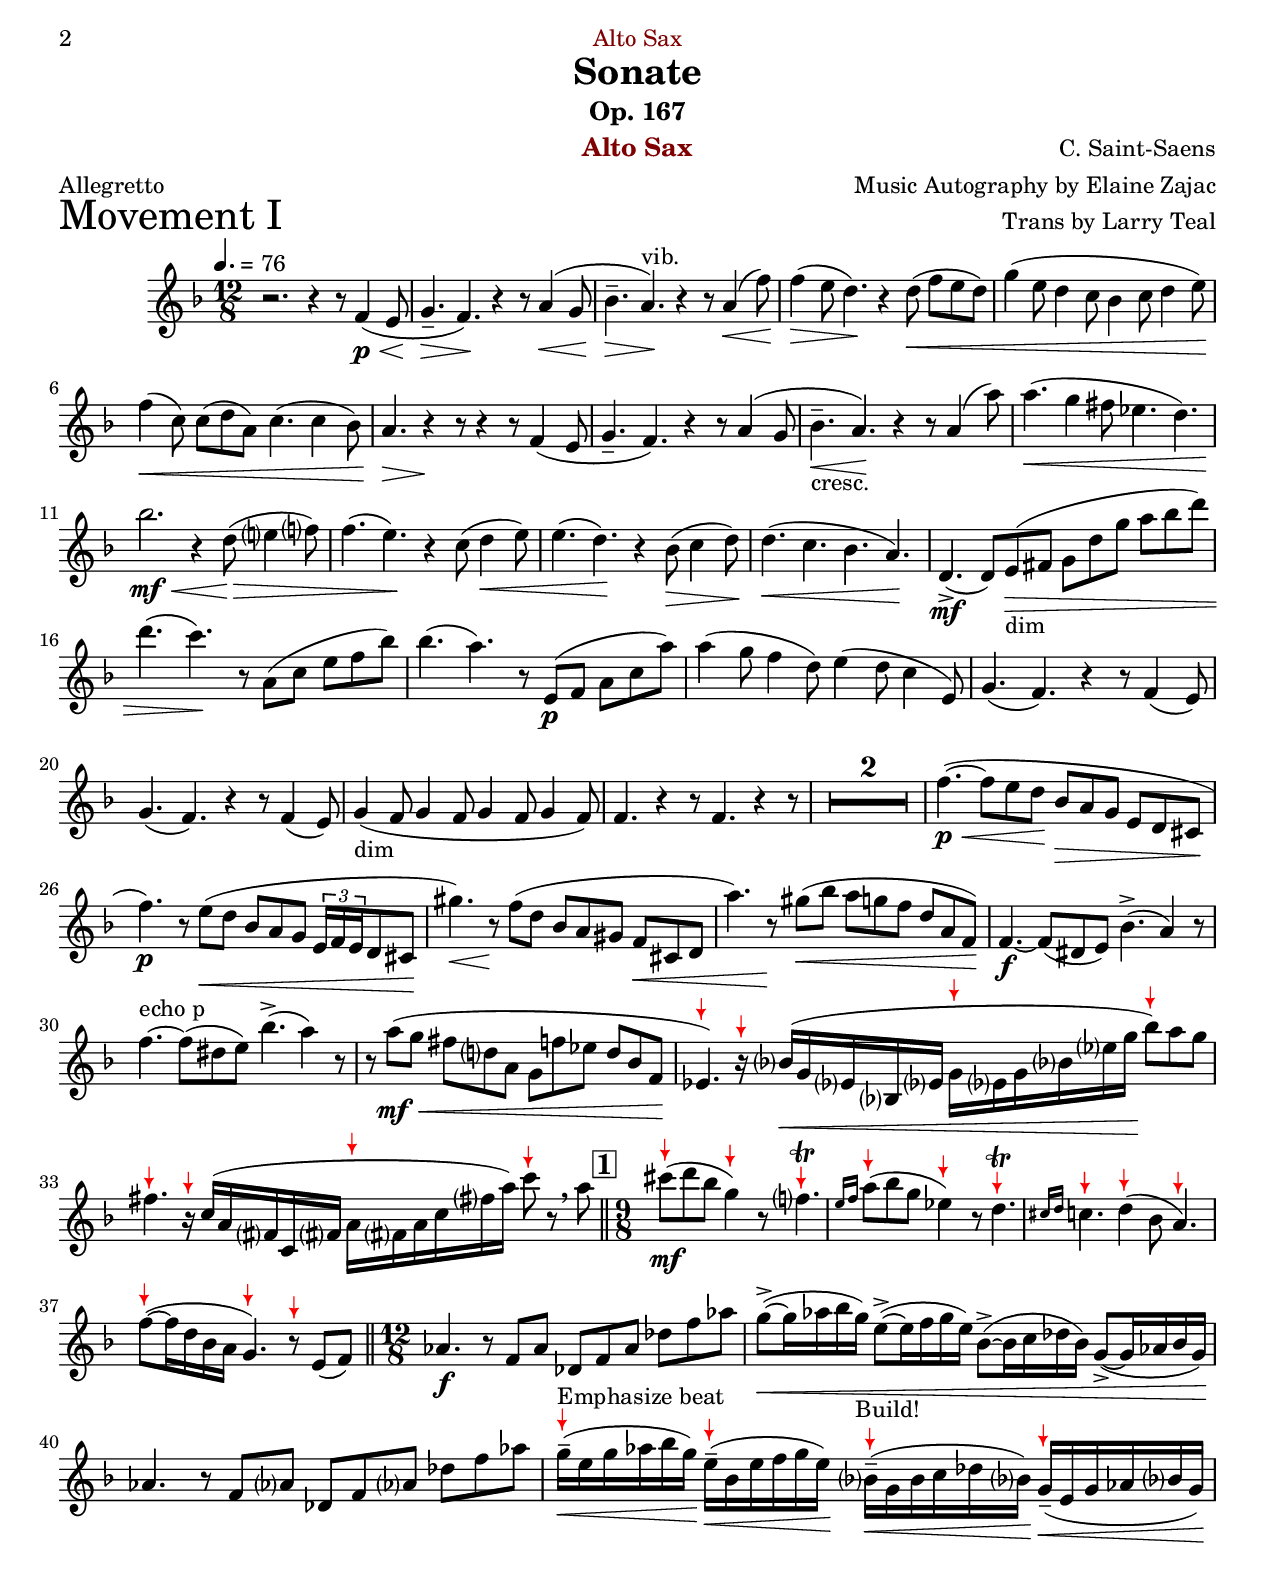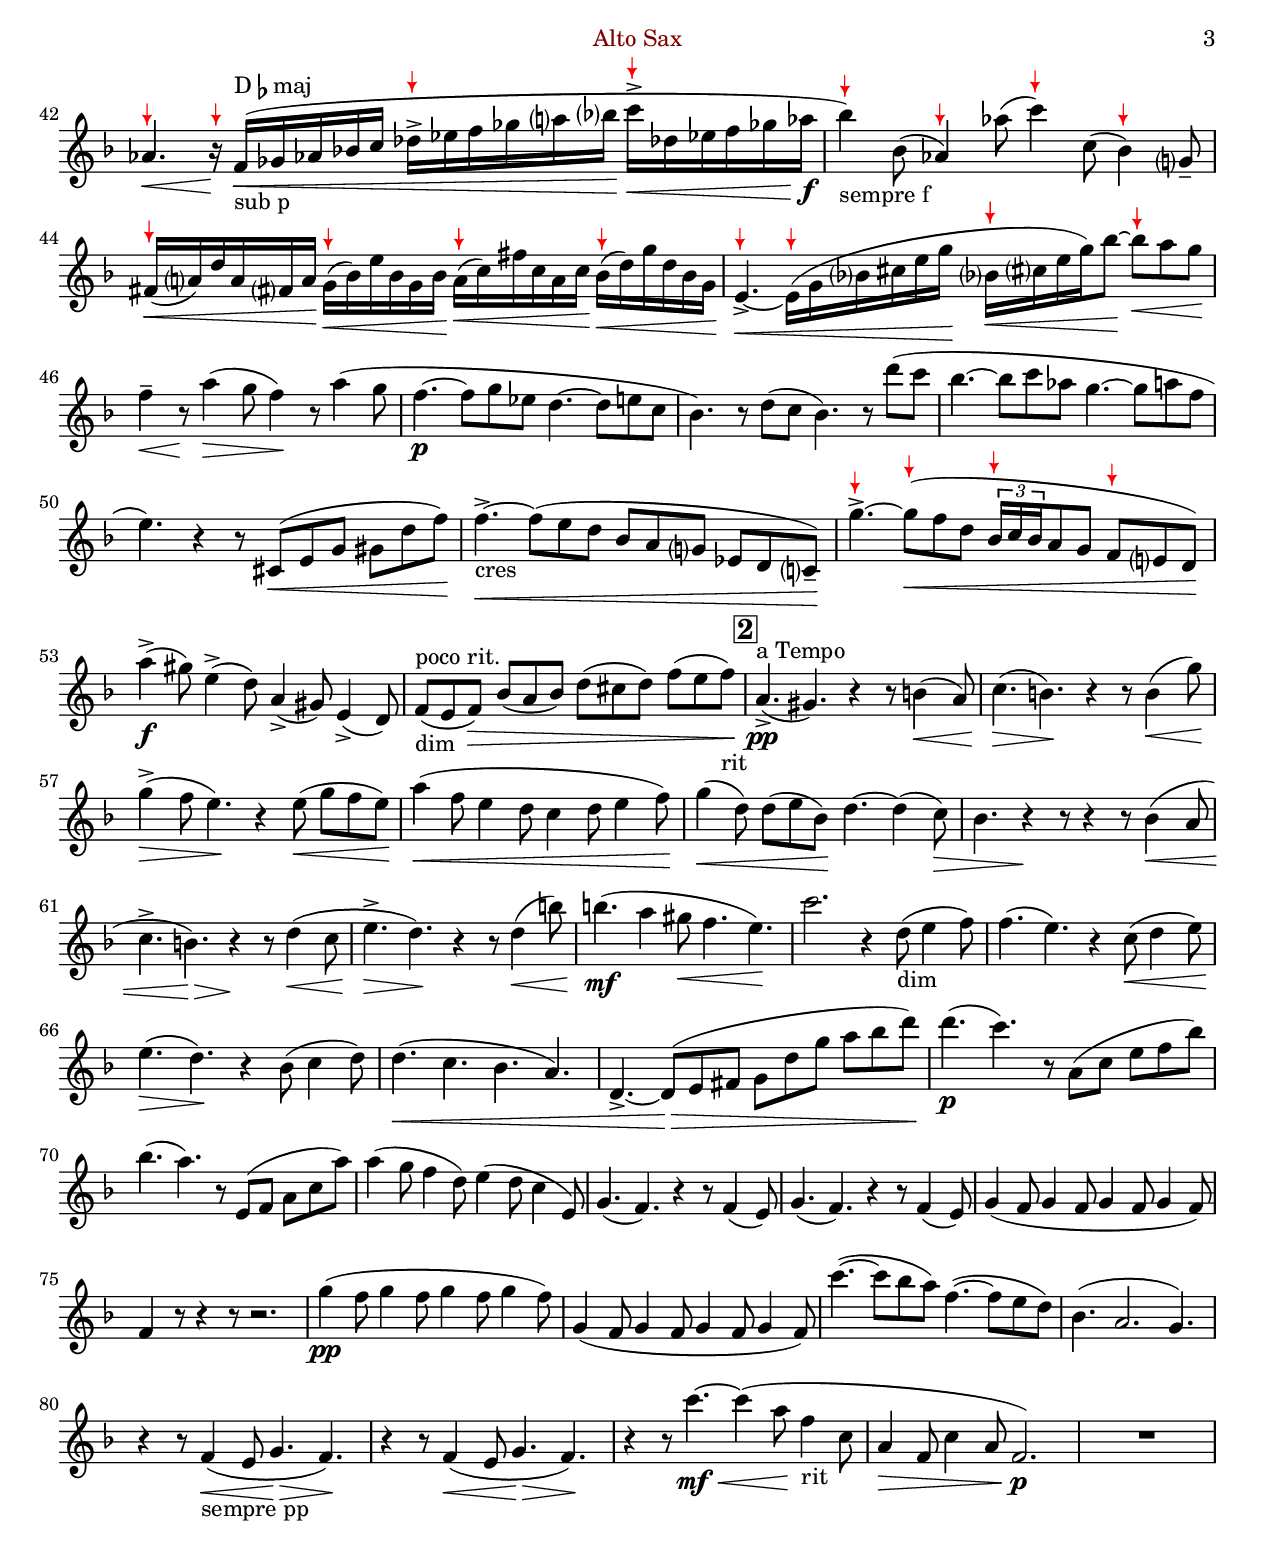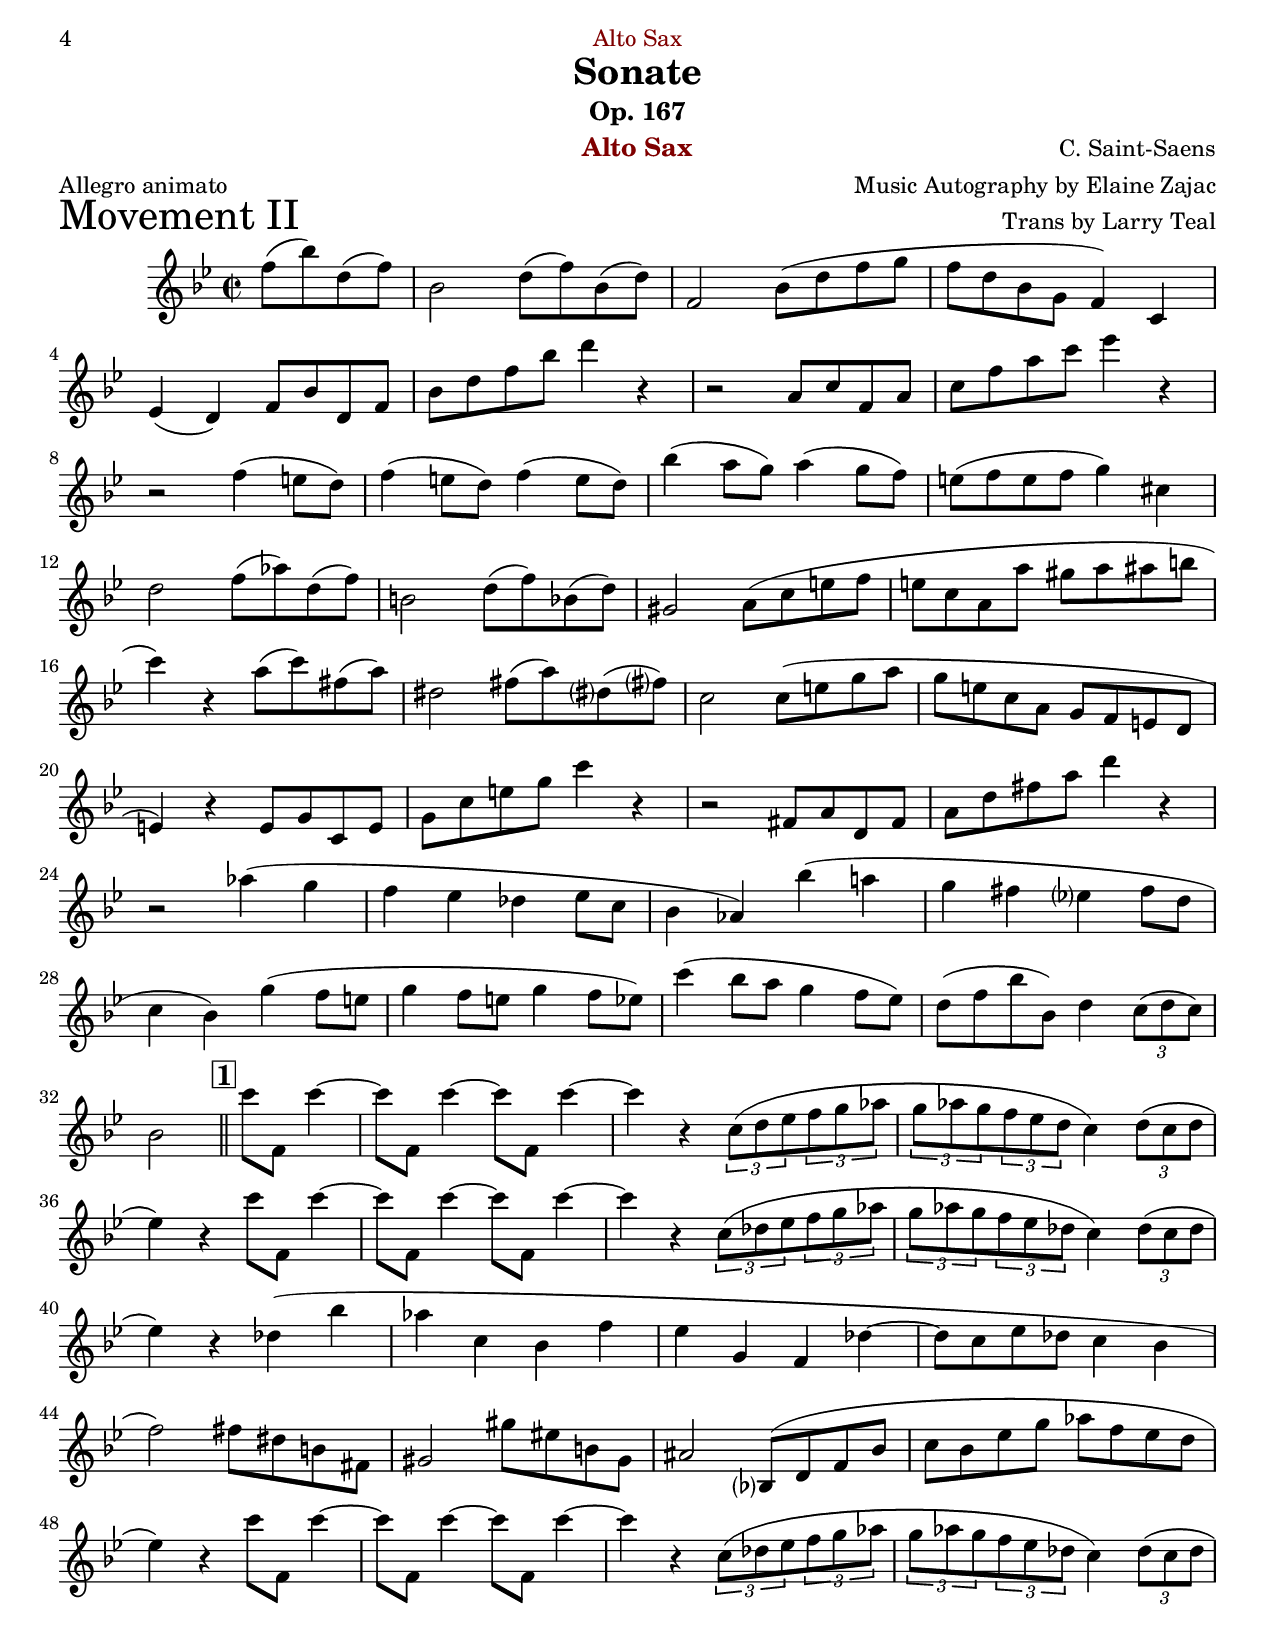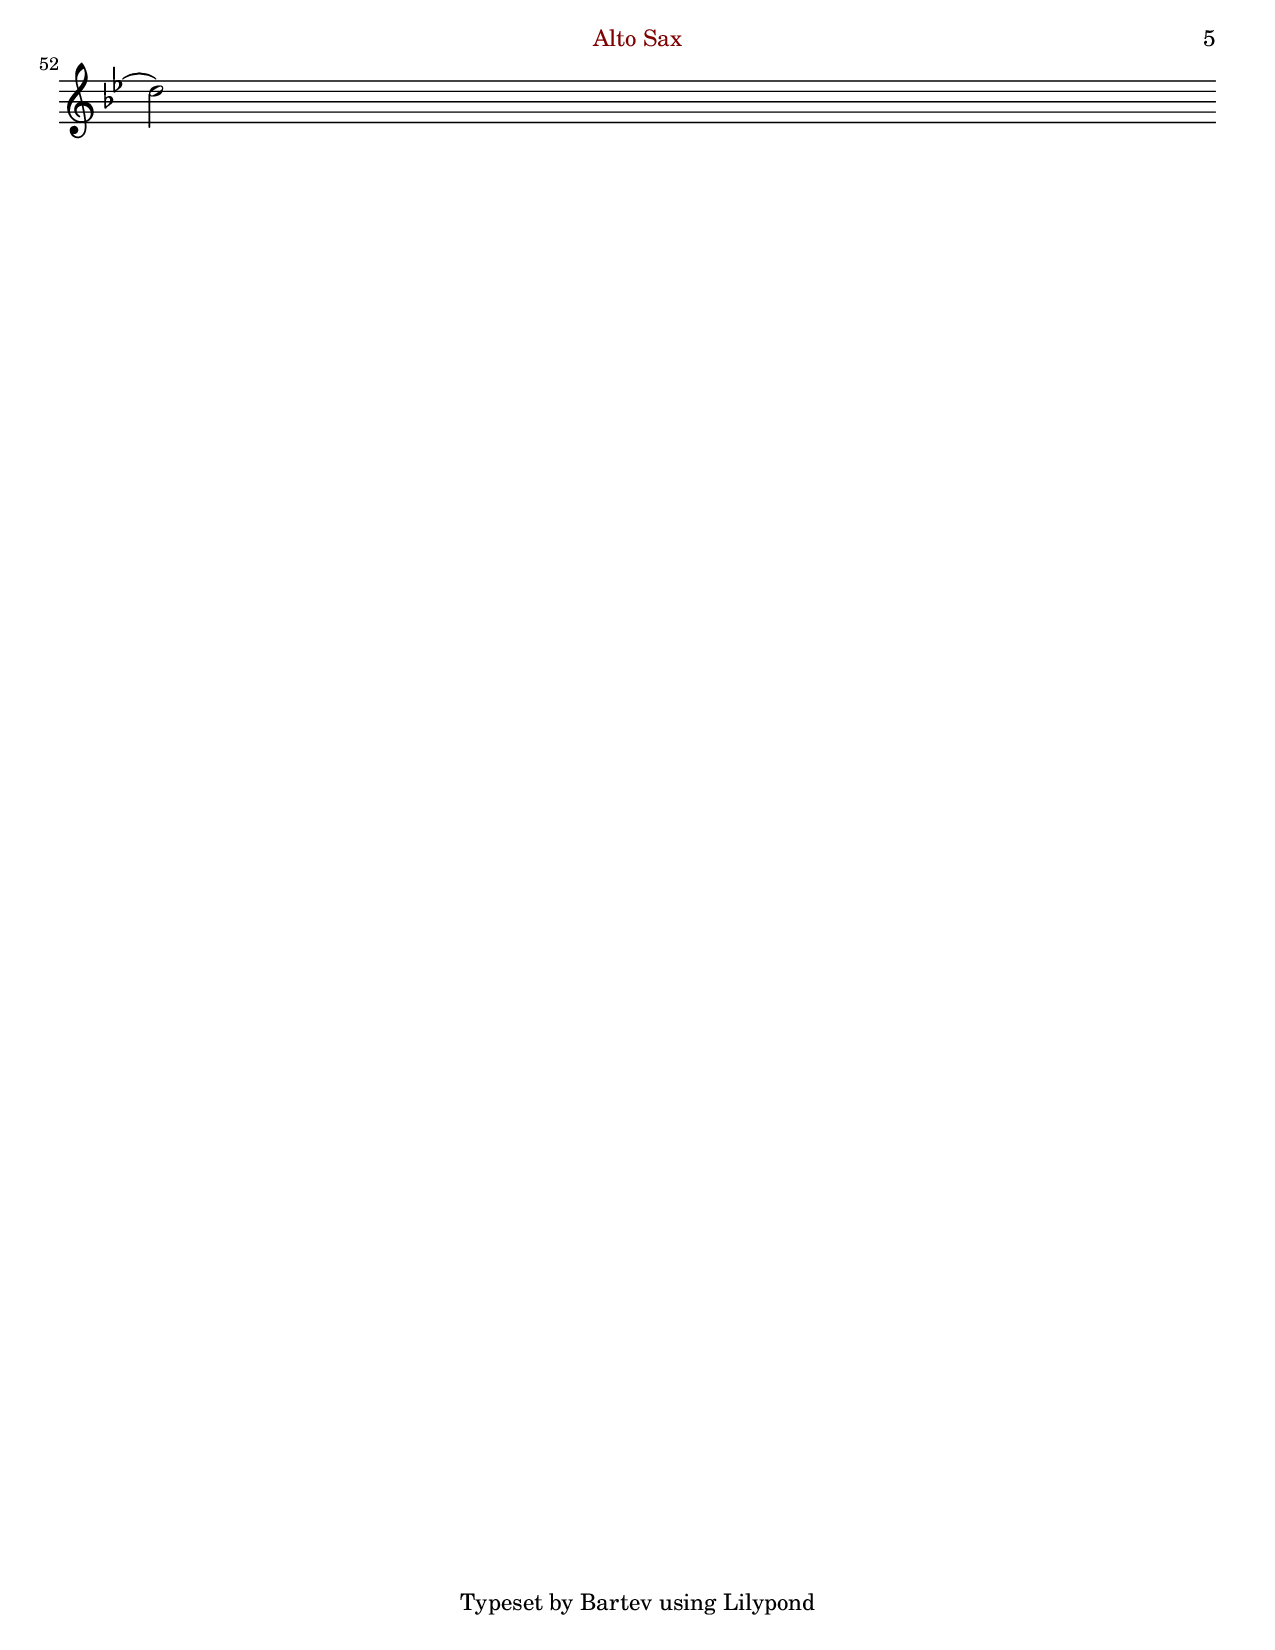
\version "2.24.0"


\header {
  % http://lilypond.org/doc/v2.18/Documentation/notation/creating-titles-headers-and-footers

  title = "Sonate"
  % dedication = 
  subtitle = "Op. 167"

  instrument = \markup \with-color #darkred "Alto Sax"
  % poet = 
  composer = "C. Saint-Saens"

  opus = "Trans by Larry Teal"
  arranger = "Music Autography by Elaine Zajac"
  meter = "Allegretto"

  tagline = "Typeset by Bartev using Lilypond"
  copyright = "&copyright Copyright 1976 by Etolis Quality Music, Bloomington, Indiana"
}

#(set-default-paper-size "letter")
\paper {
  ragged-bottom = ##t
  % page-number-type = #'roman
  system-system-spacing.basic-distance = #12
  % page-breaking = #ly:page-turn-breaking
  page-breaking = #ly:minimal-breaking
  % page-breaking = #ly:one-page-breaking
}

\layout {
  % #(layout-set-staff-size 20)  % default is 20
}

\version "2.24.0"

\version "2.24.0"

downarrow = \markup {
  \with-color #red
  \center-column {
    \combine
    \draw-line #'(0 . 2)
    \arrow-head #Y #DOWN ##t
  }
}



movementI =  \relative c' { 
  \key f \major
  \time 12/8
  \set Score.rehearsalMarkFormatter = #format-mark-box-numbers
  \tempo 4. = 76

  % \mark \markup { Allegretto }
  % 1
  r2. r4 r8 f4\p\<(e8 |
  g4.--\>f\!) r4 r8 a4\<( g8 |
  bes4.--\> a4.^"vib."\!) r4 r8 a4\<( f'8) |
  f4\>( e8 d4.\!) r4 d8\<( f e d) |

  %5
  g4( e8 d4 c8 bes4 c8 d4 e8) |
  f4\<( c8) c( d a) c4.( c4 bes8) |
  a4.\> r4\! r8 r4 r8 f4( e8 |
  g4.-- f4.) r4 r8 a4(g8 |

  %9
  bes4.--\<_"cresc." a4.\!) r4 r8 a4( a'8) |
  a4.\<( g4 fis8 ees4. d4.) |
  bes'2.\mf\< r4 d,8\>( e4 f8) | 
  f4.( e\!) r4 c8( d4\< e8) |

  %13
  e4.( d\!) r4 bes8(\> c4 d8\!) |
  d4.(\< c bes a\!) |
  d,\mf->( d8) e_"dim"\>( fis g8 d' g a bes d) |
  d4.( c\!) r8 a,( c e f bes) |

  %17
  bes4.( a) r8 e,\p( f a c a') | 
  a4( g8 f4 d8) e4( d8 c4 e,8) |
  g4.( f) r4 r8 f4( e8) |

  g4.( f) r4 r8 f4( e8) |
  g4_"dim"( f8 g4 f8 g4 f8 g4 f8) |
  f4. r4 r8 f4. r4 r8 |

  R1.*2 |
  f'4.\p\<( ~ f8 e d\!  bes\> a g e d cis\! | 
  f'4.\p) r8 e\<( d bes a g \tuplet 3/2 { e16 f e} d8 cis \!|

  gis''4.\<) r8\! f8( d   bes a gis   f\< cis d |
  a''4.) r8\! gis8\<( bes a g f d a f\!) |
  f4.\f ~ f8( dis e) bes'4.->( a4) r8 |

  %30
  f'4.^"echo p" ~ f8( dis e) bes'4.->( a4) r8 | 
  r8 a\mf\<( g fis d a g f' es d bes f \! |
  es4.^\downarrow) r16^\downarrow bes'?\<( g es? bes? es? 
  g^\downarrow es? g bes? es? g \!
  bes8^\downarrow) a g |

  % 33
  fis4.^\downarrow r16^\downarrow c16(a fis? c fis? a^\downarrow fis? a c fis? a) 
  c8^\downarrow r8 \breathe a8 | \bar "||"
  \mark \default
  \time 9/8
  cis8^\downarrow\mf( d bes g4^\downarrow) r8 f4.^\downarrow\trill \grace { e16 f } |
  a8^\downarrow( bes g es4^\downarrow) r8 d4.^\downarrow\trill \grace { cis16 d } |
  c4.^\downarrow d4^\downarrow( bes8 a4.^\downarrow) |

  % 37
  f'8^\downarrow( ~ f16 d bes a g4.^\downarrow) r8^\downarrow e( f) | \bar "||"
  \time 12/8 
  aes4.\f r8 f aes des, f aes des f aes |
  g8->\<( ~ g16 aes bes g)_"Build!" e8->( ~ e16 f g e) bes8->( ~ bes16 c des bes) g8->( ~ g16 aes bes g) |

  % 40
  aes4.\! r8 f aes? des, f aes? des f aes |
  g16--\<^\downarrow^"Emphasize beat"( e g aes bes g)\! 
  e--\<^\downarrow( bes e f g e)\! bes?--\<^\downarrow( g bes c des bes?)\! 
  g--\<^\downarrow( e g aes bes? g)\! |

  % 42
  aes4.^\downarrow\< r16\!^\downarrow f16_"sub p"^\markup{ "D"\flat "maj" }\<( ges aes! bes! c  
  des->^\downarrow es f ges a bes? \!   c->\<^\downarrow des,! es! f ges! aes! \!\f |
  bes4_"sempre f"^\downarrow) bes,8( aes4^\downarrow) aes'8( c4^\downarrow) c,8( bes4^\downarrow) g8-- |

  % 44
  fis16\<^\downarrow( a) d a fis? a \!  g\<^\downarrow( bes) e bes g bes \!  
  a\<^\downarrow( c) fis c a c \!   bes\<^\downarrow( d) g d bes g \! |
  e4.^\downarrow->\< ~ e16^\downarrow( g bes? cis e g \!   bes,?^\downarrow\< cis? e g) bes8 \! ~ 
  bes^\downarrow \< a g \! |

  % 46
  f4-- \< r8 \! a4\>( g8 f4)\! r8 a4( g8 |
  f4.\p ~ f8 g es   d4. ~ d8 e c |
  bes4.) r8 d( c bes4.) r8 d'( c |
  bes4. ~ bes8 c aes g4. ~ g8 a f |
  e4.) r4 r8 cis,8\<( e g gis d' f)\! |

  % 51
  f4.->_"cres"\< ~ f8( e d   bes a g   es d c--)\! |
  g''4.^\downarrow-> ~ g8^\downarrow\<( f d \tuplet 3/2 { bes16^\downarrow c bes } a8 g f^\downarrow e d \!) |
  a''4->\f( gis8) e4->( d8) a4->( gis8) e4->( d8) |
  f8_"dim"^"poco rit."( e f)\> bes( a bes) d( cis d) f( e f)\!_"rit" |

  % 55
  \mark \default a,4.->\pp^"a Tempo"( gis) r4 r8 b4\<( a8 ) |
  c4.\>( b)\! r4 r8 b4\<( g'8)\! |
  g4->\>( f8 e4.)\! r4 e8(\< g f e)\! |

  a4\<( f8 e4 d8 c4 d8 e4 f8)\! |
  g4\<( d8) d( e bes)\! d4. ~ d4( c8)\> |
  bes4. r4\! r8 r4 r8 bes4\<( a8 |

  c4.-> b\>) r4\! r8 d4(\< c8 |
  e4.-> \> d)\! r4 r8 d4\<( b'8) |
  b4.\mf( a4 gis8 \< f4. e)\! |

  c'2. r4 d,8_"dim"( e4 f8) |
  f4.( e4.) r4 c8\<(d4 e8) |
  e4.\>( d)\! r4 bes8( c4 d8) |
  d4.\<( c bes a) |

  d,4.-> ~ d8\>( e fis g d' g a bes d)\! |
  d4.\p( c) r8 a,( c e f bes) |
  bes4.( a) r8 e,( f a c a') |
  a4( g8 f4 d8) e4( d8 c4 e,8) |

  g4.( f) r4 r8 f4( e8) |
  g4.( f) r4 r8 f4( e8) |
  g4( f8 g4 f8 g4 f8 g4 f8) |
  f4 r8 r4 r8 r2. |

  g'4\pp( f8 g4 f8 g4 f8 g4 f8) |
  g,4( f8 g4 f8 g4 f8 g4 f8) |
  c''4.( ~ c8 bes a) f4.( ~ f8 e d) |
  bes4.( a2. g4.) |

  r4 r8 f4_"sempre pp"\<( e8 g4.\> f)\!
  r4 r8 f4\<( e8 g4.\> f)\!
  r4 r8 c''4.\<\mf ~ c4( a8\! f4_"rit" c8 |
  a4\> f8 c'4 a8 f2.)\p\! |
  R1. ||
}

\version "2.24.0"

movementII =  \relative c' { 
  \key bes \major
  \time 2/2
  \set Score.rehearsalMarkFormatter = #format-mark-box-numbers

  \partial 2 f'8( bes ) d,( f ) |

  %1
  bes,2 d8( f ) bes,( d ) |
  f,2 bes8( d f g |
  f8 d bes g f4 ) c |
  \break

  %4
  es4( d ) f8 bes d, f |
  bes8 d f bes d4 r4 |
  r2 a,8 c f, a |
  c8 f a c es4 r4 |
  \break

  %8
  r2 f,4( e8 d ) |
  f4( e8 d ) f4( e8 d ) |
  bes'4( a8 g ) a4( g8 f ) |
  e8( f e f g4 ) cis, |
  \break
  
  %12
  d2 f8( aes ) d,( f) |
  b,2 d8( f ) bes,( d ) |
  gis,2 a8( c e f |
  e8 c a a' gis a ais b |
  \break

  %16
  c4 ) r4 a8( c ) fis,( a ) |
  dis,2 fis8( a ) dis,?( fis? ) |
  c2 c8( e g a |
  g8 e c a g f e d |
  \break

  %20
  e4 ) r4 e8 g c, e |
  g8 c e g c4 r4 |
  r2 fis,,8 a d, fis |
  a8 d fis a d4 r4 |
  \break

  % 24
  r2 aes4( g |
  f4 es des es8 c |
  bes4 aes) bes'(a! |
  g4 fis es? fis8 d |
  \break

  %28
  c4 bes) g'( f8 e |
  g4 f8 e g4 f8 es) |
  c'4( bes8 a g4 f8 es) |
  d8( f bes bes,) d4 \tuplet 3/2 {c8( d c)} |
  \break

  %32
  bes2 \mark \default \bar "||" c'8 f,, c''4 ~ |
  c8 f,, c''4 ~ c8 f,, c''4 ~ |
  c4 r4 \tuplet 3/2 {c,8( d es} \tuplet 3/2 {f g aes} |
  \tuplet 3/2 {g8 aes g} \tuplet 3/2 {f es d} c4) \tuplet 3/2 {d8( c d} |

  %36
  es4) r4 c'8 f,, c''4 ~ |
  c8 f,, c''4 ~ c8 f,, c''4 ~ |
  c4 r4 \tuplet 3/2 {c,8( des es} \tuplet 3/2 {f g aes} |
  \tuplet 3/2 {g8 aes g} \tuplet 3/2 {f es des} c4) \tuplet 3/2 {des8( c des} |
  \break

  %40
  es4) r des( bes' |
  aes4 c, bes f' |
  es4 g, f des'~ |
  des8 c es des c4 bes |
  \break

  f'2) fis8 dis b fis |
  gis2 gis'8 eis b gis |
  ais2 bes,?8( d f bes |
  c8 bes es g aes f es d |
  \break

  es4) r c'8 f,, c''4 ~ |
  c8 f,, c''4 ~ c8 f,, c''4~ |
  c4 r4 \tuplet 3/2 {c,8( des es} \tuplet 3/2 {f g aes} |
  \tuplet 3/2 {g8 aes g} \tuplet 3/2 {f es des} c4) \tuplet 3/2 {des8( c des} |
  \break

  d2)

}



\book {
  \paper {
    print-all-headers = ##t
    print-page-number = ##t
    print-first-page-number = ##t
    % oddHeaderMarkup = \markup \null
    % evenHeaderMarkup = \markup \null
    % oddFooterMarkup = \markup {
    %   \fill-line {
    %     \if \should-print-page-number
    %     \fromproperty #'page:page-number-string
    %   }
    % }
    % evenFooterMarkup = \oddFooterMarkup

    %% toc markup
    tocTitleMarkup = \markup \huge \column {
      \hspace #1
      \fill-line { \null "Table of Contents" \null }
      \hspace #1
    }
    %% user larger font size
    % tocItemMarkup = \markup \large \fill-line {
    %   \fromproperty #'toc:text \fromproperty #'toc:page
    % }
    %% add dots to fill line
    tocItemMarkup = \tocItemWithDotsMarkup
  }
  \markuplist \table-of-contents
  \pageBreak

  \tocItem \markup "Movement I"
  \score {
    \new Staff \with { midiInstrument = #"alto sax" } {
      \accidentalStyle modern-cautionary
      \new Voice { 
        \compressEmptyMeasures
        \override MultiMeasureRest.expand-limit = #1
        \movementI
      }
    }
    \header{
      piece = \markup { \fontsize #5 "Movement I" }
    }
    \layout {}
    \midi {
      \tempo 4 = 120
    }
  }

  \pageBreak

  \tocItem \markup "Movement II"
  \score {
    \new Staff {
      \new Voice { \movementII }
    }
    
    \header {
      piece = \markup { \fontsize #5 "Movement II" }
      meter = "Allegro animato"
    }
    \layout {}
    \midi {}
  }
}